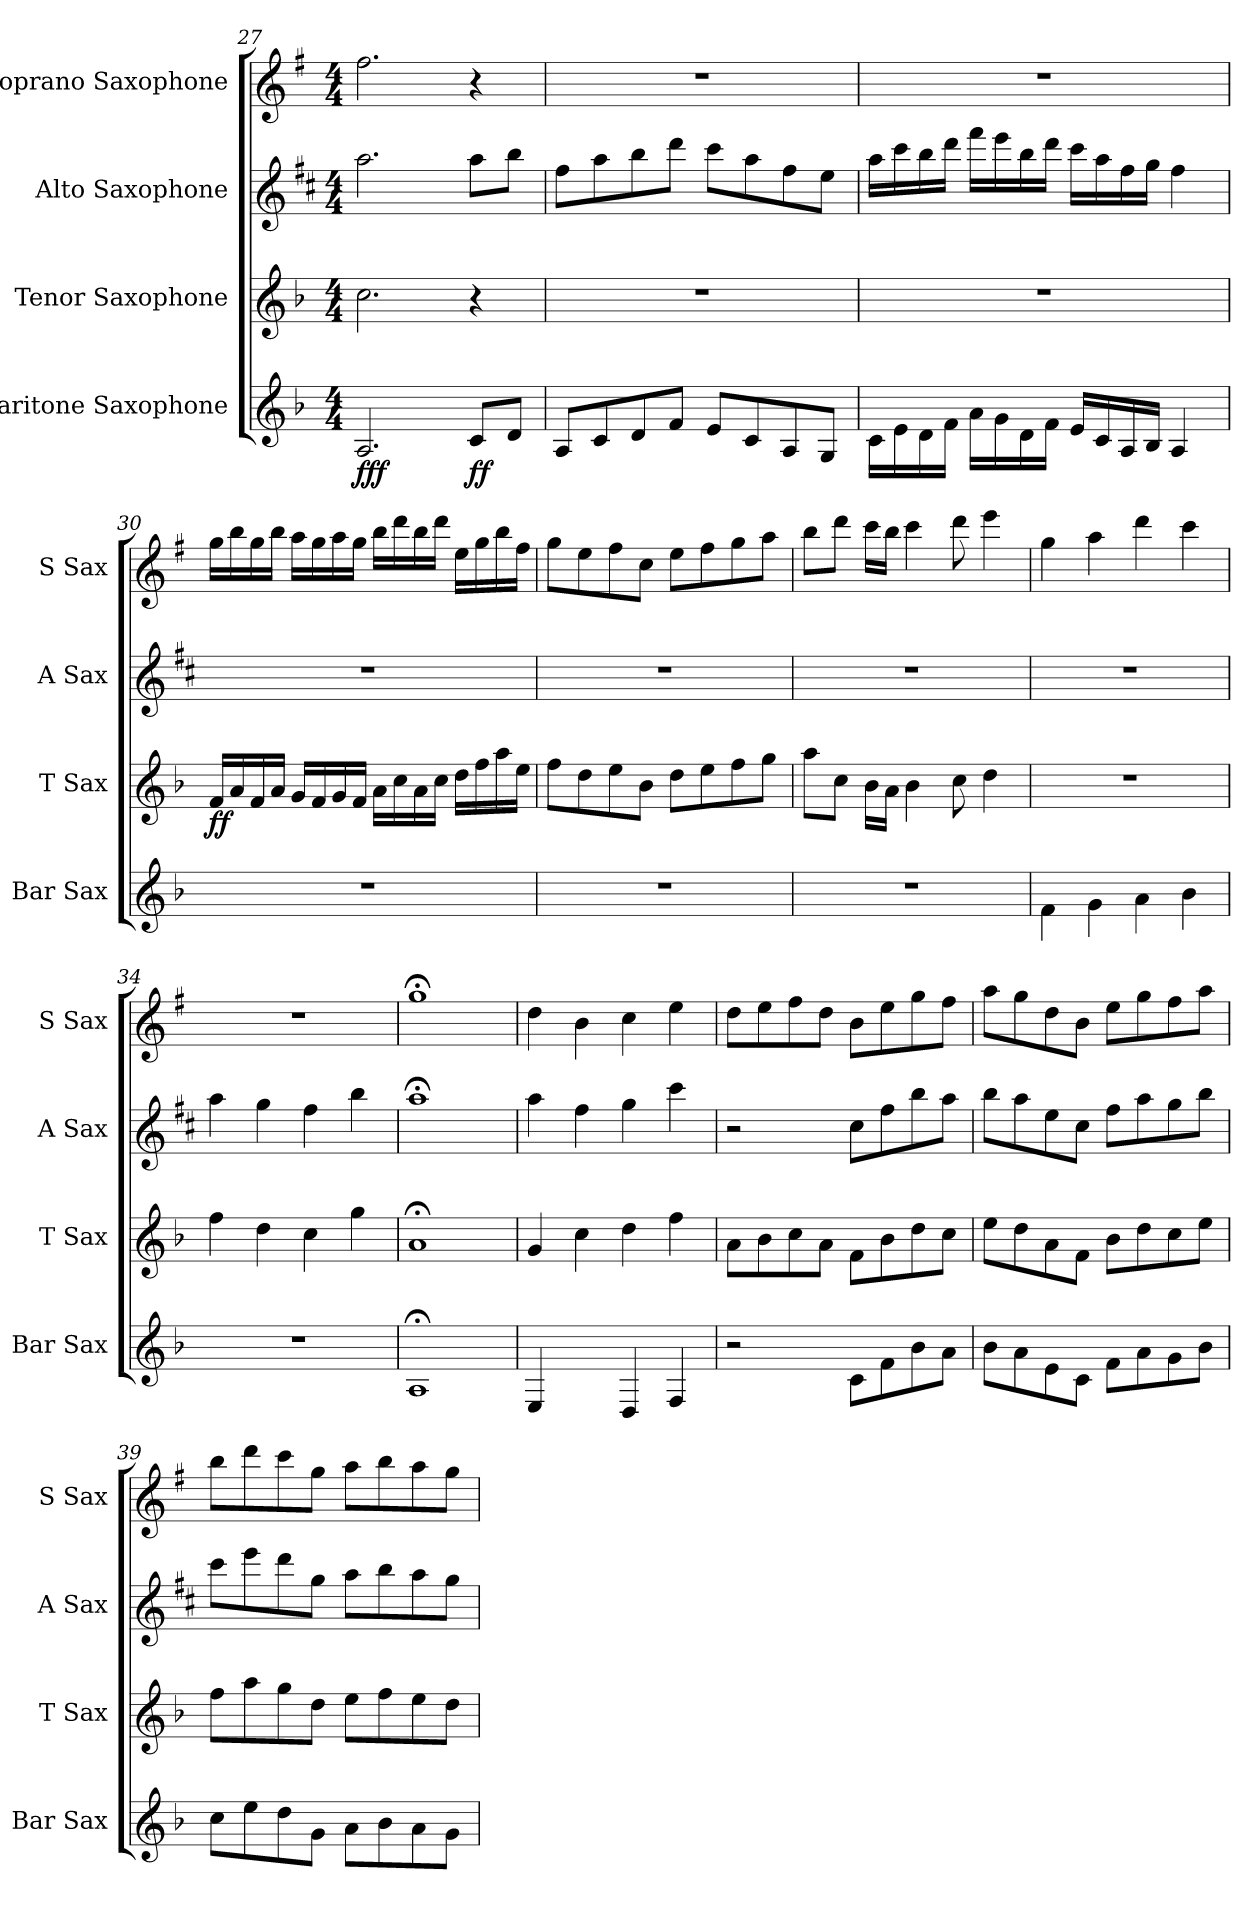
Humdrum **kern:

**kern	**dynam	**kern	**dynam	**kern	**kern
*part4	*part4	*part3	*part3	*part2	*part1
*staff4	*staff4	*staff3	*staff3	*staff2	*staff1
*I"Baritone Saxophone	*	*I"Tenor Saxophone	*	*I"Alto Saxophone	*I"Soprano Saxophone
*I'Bar Sax	*	*I'T Sax	*	*I'A Sax	*I'S Sax
*clefG2	*	*clefG2	*	*clefG2	*clefG2
*ITrd12c21	*	*ITrd8c14	*	*ITrd5c9	*ITrd1c2
*k[b-]	*	*k[b-]	*	*k[b-]	*k[b-]
*M4/4	*	*M4/4	*	*M4/4	*M4/4
=27	=27	=27	=27	=27	=27
!	!LO:DY:b	!	!	!	!
2.AA/	fff	2.c\	.	2.cc\	2.ee\
!	!LO:DY:b	!	!	!	!
8C/L	ff	4r	.	8cc\L	4r
8D/J	.	.	.	8dd\J	.
=28	=28	=28	=28	=28	=28
8AA/L	.	1r	.	8a\L	1r
8C/	.	.	.	8cc\	.
8D/	.	.	.	8dd\	.
8F/J	.	.	.	8ff\J	.
8E/L	.	.	.	8ee\L	.
8C/	.	.	.	8cc\	.
8AA/	.	.	.	8a\	.
8GG/J	.	.	.	8g\J	.
=29	=29	=29	=29	=29	=29
16C\LL	.	1r	.	16cc\LL	1r
16E\	.	.	.	16ee\	.
16D\	.	.	.	16dd\	.
16F\JJ	.	.	.	16ff\JJ	.
16A\LL	.	.	.	16aa\LL	.
16G\	.	.	.	16gg\	.
16D\	.	.	.	16dd\	.
16F\JJ	.	.	.	16ff\JJ	.
16E/LL	.	.	.	16ee\LL	.
16C/	.	.	.	16cc\	.
16AA/	.	.	.	16a\	.
16BB-/JJ	.	.	.	16b-\JJ	.
4AA/	.	.	.	4a\	.
!!LO:LB:g=z
=30	=30	=30	=30	=30	=30
!	!	!	!LO:DY:b	!	!
1r	.	16F/LL	ff	1r	16ff\LL
.	.	16A/	.	.	16aa\
.	.	16F/	.	.	16ff\
.	.	16A/JJ	.	.	16aa\JJ
.	.	16G/LL	.	.	16gg\LL
.	.	16F/	.	.	16ff\
.	.	16G/	.	.	16gg\
.	.	16F/JJ	.	.	16ff\JJ
.	.	16A\LL	.	.	16aa\LL
.	.	16c\	.	.	16ccc\
.	.	16A\	.	.	16aa\
.	.	16c\JJ	.	.	16ccc\JJ
.	.	16d\LL	.	.	16dd\LL
.	.	16f\	.	.	16ff\
.	.	16a\	.	.	16aa\
.	.	16e\JJ	.	.	16ee\JJ
=31	=31	=31	=31	=31	=31
1r	.	8f\L	.	1r	8ff\L
.	.	8d\	.	.	8dd\
.	.	8e\	.	.	8ee\
.	.	8B-\J	.	.	8b-\J
.	.	8d\L	.	.	8dd\L
.	.	8e\	.	.	8ee\
.	.	8f\	.	.	8ff\
.	.	8g\J	.	.	8gg\J
=32	=32	=32	=32	=32	=32
1r	.	8a\L	.	1r	8aa\L
.	.	8c\J	.	.	8ccc\J
.	.	16B-\LL	.	.	16bb-\LL
.	.	16A\JJ	.	.	16aa\JJ
.	.	4B-\	.	.	4bb-\
.	.	8c\	.	.	8ccc\
.	.	4d\	.	.	4ddd\
=33	=33	=33	=33	=33	=33
4F\	.	1r	.	1r	4ff\
4G\	.	.	.	.	4gg\
4A\	.	.	.	.	4ccc\
4B-\	.	.	.	.	4bb-\
=34	=34	=34	=34	=34	=34
1r	.	4f\	.	4cc\	1r
.	.	4d\	.	4b-\	.
.	.	4c\	.	4a\	.
.	.	4g\	.	4dd\	.
!!LO:LB:g=z
=35	=35	=35	=35	=35	=35
1AA;<	.	1A;<	.	1cc;<	1ff;<
=36	=36	=36	=36	=36	=36
4EE/	.	4G/	.	4cc\	4cc\
4CC/yy	.	4c\	.	4a\	4a\
4DD/	.	4d\	.	4b-\	4b-\
4FF/	.	4f\	.	4ee\	4dd\
=37	=37	=37	=37	=37	=37
2r	.	8A\L	.	2r	8cc\L
.	.	8B-\	.	.	8dd\
.	.	8c\	.	.	8ee\
.	.	8A\J	.	.	8cc\J
8C\L	.	8F\L	.	8e\L	8a\L
8F\	.	8B-\	.	8a\	8dd\
8B-\	.	8d\	.	8dd\	8ff\
8A\J	.	8c\J	.	8cc\J	8ee\J
=38	=38	=38	=38	=38	=38
8B-\L	.	8e\L	.	8dd\L	8gg\L
8A\	.	8d\	.	8cc\	8ff\
8E\	.	8A\	.	8g\	8cc\
8C\J	.	8F\J	.	8e\J	8a\J
8F\L	.	8B-\L	.	8a\L	8dd\L
8A\	.	8d\	.	8cc\	8ff\
8G\	.	8c\	.	8b-\	8ee\
8B-\J	.	8e\J	.	8dd\J	8gg\J
=39	=39	=39	=39	=39	=39
8c\L	.	8f\L	.	8ee\L	8aa\L
8e\	.	8a\	.	8gg\	8ccc\
8d\	.	8g\	.	8ff\	8bb-\
8G\J	.	8d\J	.	8b-\J	8ff\J
8A\L	.	8e\L	.	8cc\L	8gg\L
8B-\	.	8f\	.	8dd\	8aa\
8A\	.	8e\	.	8cc\	8gg\
8G\J	.	8d\J	.	8b-\J	8ff\J
=	=	=	=	=	=
*-	*-	*-	*-	*-	*-
